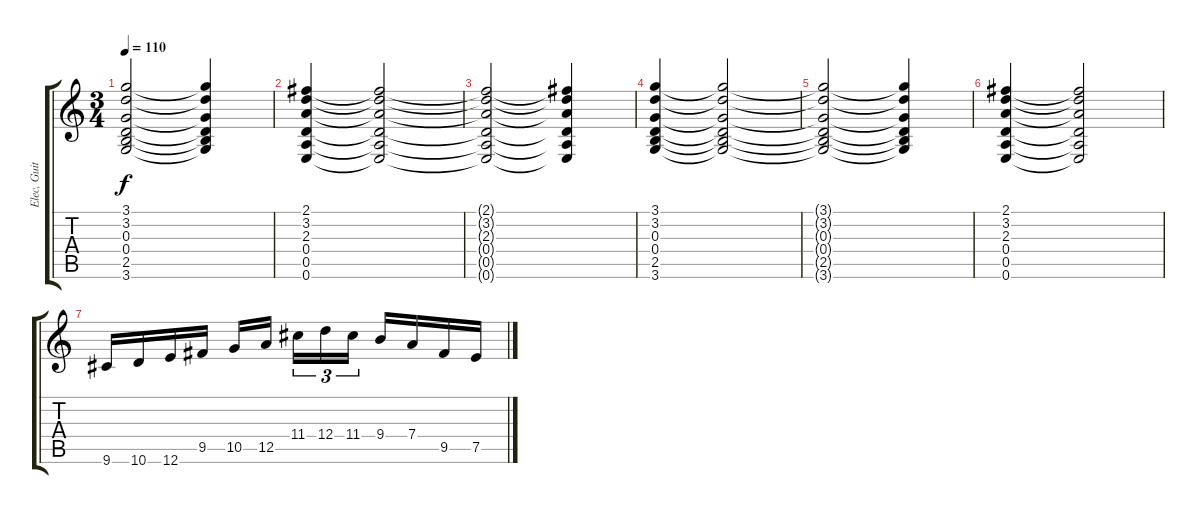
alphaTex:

\track ("Elec, Guitar" "Elec, Guit") {instrument overdrivenguitar}
\staff {score tabs}
\tuning (E4 B3 G3 D3 A2 E2) {hide}
\ts (3 4)
\tempo 110
\clef g2
\ks c
(3.1{t} 3.2{t} 0.3{t} 0.4{t} 2.5{t} 3.6{t}).2{dy f} (3.1{t} 3.2{t} 0.3{t} 0.4{t} 2.5{t} 3.6{t}).4 |
(2.1 3.2 2.3 0.4 0.5 0.6).4 (2.1{t} 3.2{t} 2.3{t} 0.4{t} 0.5{t} 0.6{t}).2 |
(2.1{t} 3.2{t} 2.3{t} 0.4{t} 0.5{t} 0.6{t}).2 (2.1{t} 3.2{t} 2.3{t} 0.4{t} 0.5{t} 0.6{t}).4 |
(3.1 3.2 0.3 0.4 2.5 3.6).4 (3.1{t} 3.2{t} 0.3{t} 0.4{t} 2.5{t} 3.6{t}).2 |
(3.1{t} 3.2{t} 0.3{t} 0.4{t} 2.5{t} 3.6{t}).2 (3.1{t} 3.2{t} 0.3{t} 0.4{t} 2.5{t} 3.6{t}).4 |
(2.1 3.2 2.3 0.4 0.5 0.6).4 (2.1{t} 3.2{t} 2.3{t} 0.4{t} 0.5{t} 0.6{t}).2 |
9.6.16 10.6.16 12.6.16 9.5.16 10.5.16 12.5.16{beam splitsecondary} 11.4.16{tu (3 2)} 12.4.16{tu (3 2)} 11.4.16{tu (3 2)} 9.4.16 7.4.16 9.5.16 7.5.16
